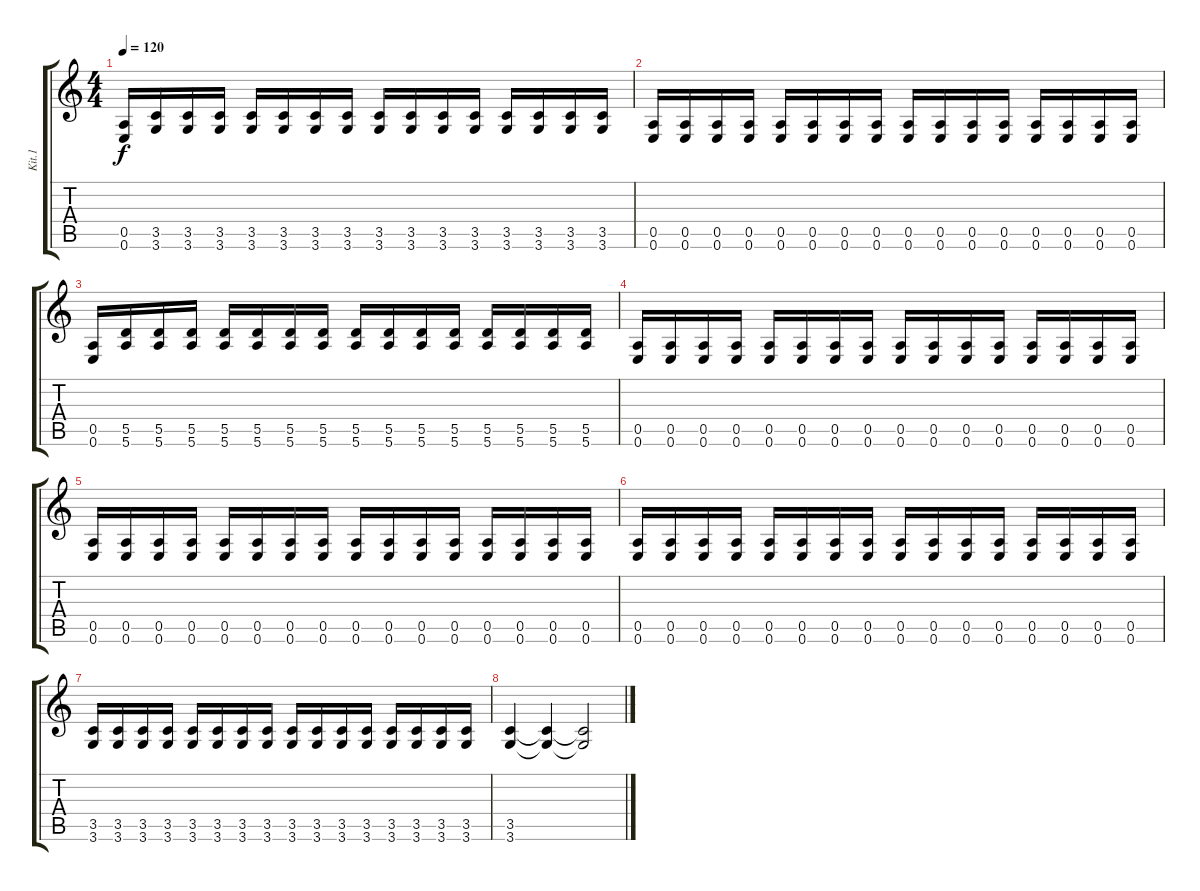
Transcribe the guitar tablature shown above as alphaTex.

\track ("Kit.1" "Kit.1") {instrument electricguitarclean}
\staff {score tabs}
\tuning (E4 B3 G3 D3 A2 E2) {hide}
\ts (4 4)
\tempo 120
\clef g2
\ks c
(0.5 0.6).16{dy f} (3.5 3.6).16 (3.5 3.6).16 (3.5 3.6).16 (3.5 3.6).16 (3.5 3.6).16 (3.5 3.6).16 (3.5 3.6).16 (3.5 3.6).16 (3.5 3.6).16 (3.5 3.6).16 (3.5 3.6).16 (3.5 3.6).16 (3.5 3.6).16 (3.5 3.6).16 (3.5 3.6).16 |
(0.5 0.6).16 (0.5 0.6).16 (0.5 0.6).16 (0.5 0.6).16 (0.5 0.6).16 (0.5 0.6).16 (0.5 0.6).16 (0.5 0.6).16 (0.5 0.6).16 (0.5 0.6).16 (0.5 0.6).16 (0.5 0.6).16 (0.5 0.6).16 (0.5 0.6).16 (0.5 0.6).16 (0.5 0.6).16 |
(0.5 0.6).16 (5.5 5.6).16 (5.5 5.6).16 (5.5 5.6).16 (5.5 5.6).16 (5.5 5.6).16 (5.5 5.6).16 (5.5 5.6).16 (5.5 5.6).16 (5.5 5.6).16 (5.5 5.6).16 (5.5 5.6).16 (5.5 5.6).16 (5.5 5.6).16 (5.5 5.6).16 (5.5 5.6).16 |
(0.5 0.6).16 (0.5 0.6).16 (0.5 0.6).16 (0.5 0.6).16 (0.5 0.6).16 (0.5 0.6).16 (0.5 0.6).16 (0.5 0.6).16 (0.5 0.6).16 (0.5 0.6).16 (0.5 0.6).16 (0.5 0.6).16 (0.5 0.6).16 (0.5 0.6).16 (0.5 0.6).16 (0.5 0.6).16 |
(0.5 0.6).16 (0.5 0.6).16 (0.5 0.6).16 (0.5 0.6).16 (0.5 0.6).16 (0.5 0.6).16 (0.5 0.6).16 (0.5 0.6).16 (0.5 0.6).16 (0.5 0.6).16 (0.5 0.6).16 (0.5 0.6).16 (0.5 0.6).16 (0.5 0.6).16 (0.5 0.6).16 (0.5 0.6).16 |
(0.5 0.6).16 (0.5 0.6).16 (0.5 0.6).16 (0.5 0.6).16 (0.5 0.6).16 (0.5 0.6).16 (0.5 0.6).16 (0.5 0.6).16 (0.5 0.6).16 (0.5 0.6).16 (0.5 0.6).16 (0.5 0.6).16 (0.5 0.6).16 (0.5 0.6).16 (0.5 0.6).16 (0.5 0.6).16 |
(3.5 3.6).16 (3.5 3.6).16 (3.5 3.6).16 (3.5 3.6).16 (3.5 3.6).16 (3.5 3.6).16 (3.5 3.6).16 (3.5 3.6).16 (3.5 3.6).16 (3.5 3.6).16 (3.5 3.6).16 (3.5 3.6).16 (3.5 3.6).16 (3.5 3.6).16 (3.5 3.6).16 (3.5 3.6).16 |
(3.5 3.6).4 (3.5{t} 3.6{t}).4 (3.5{t} 3.6{t}).2
